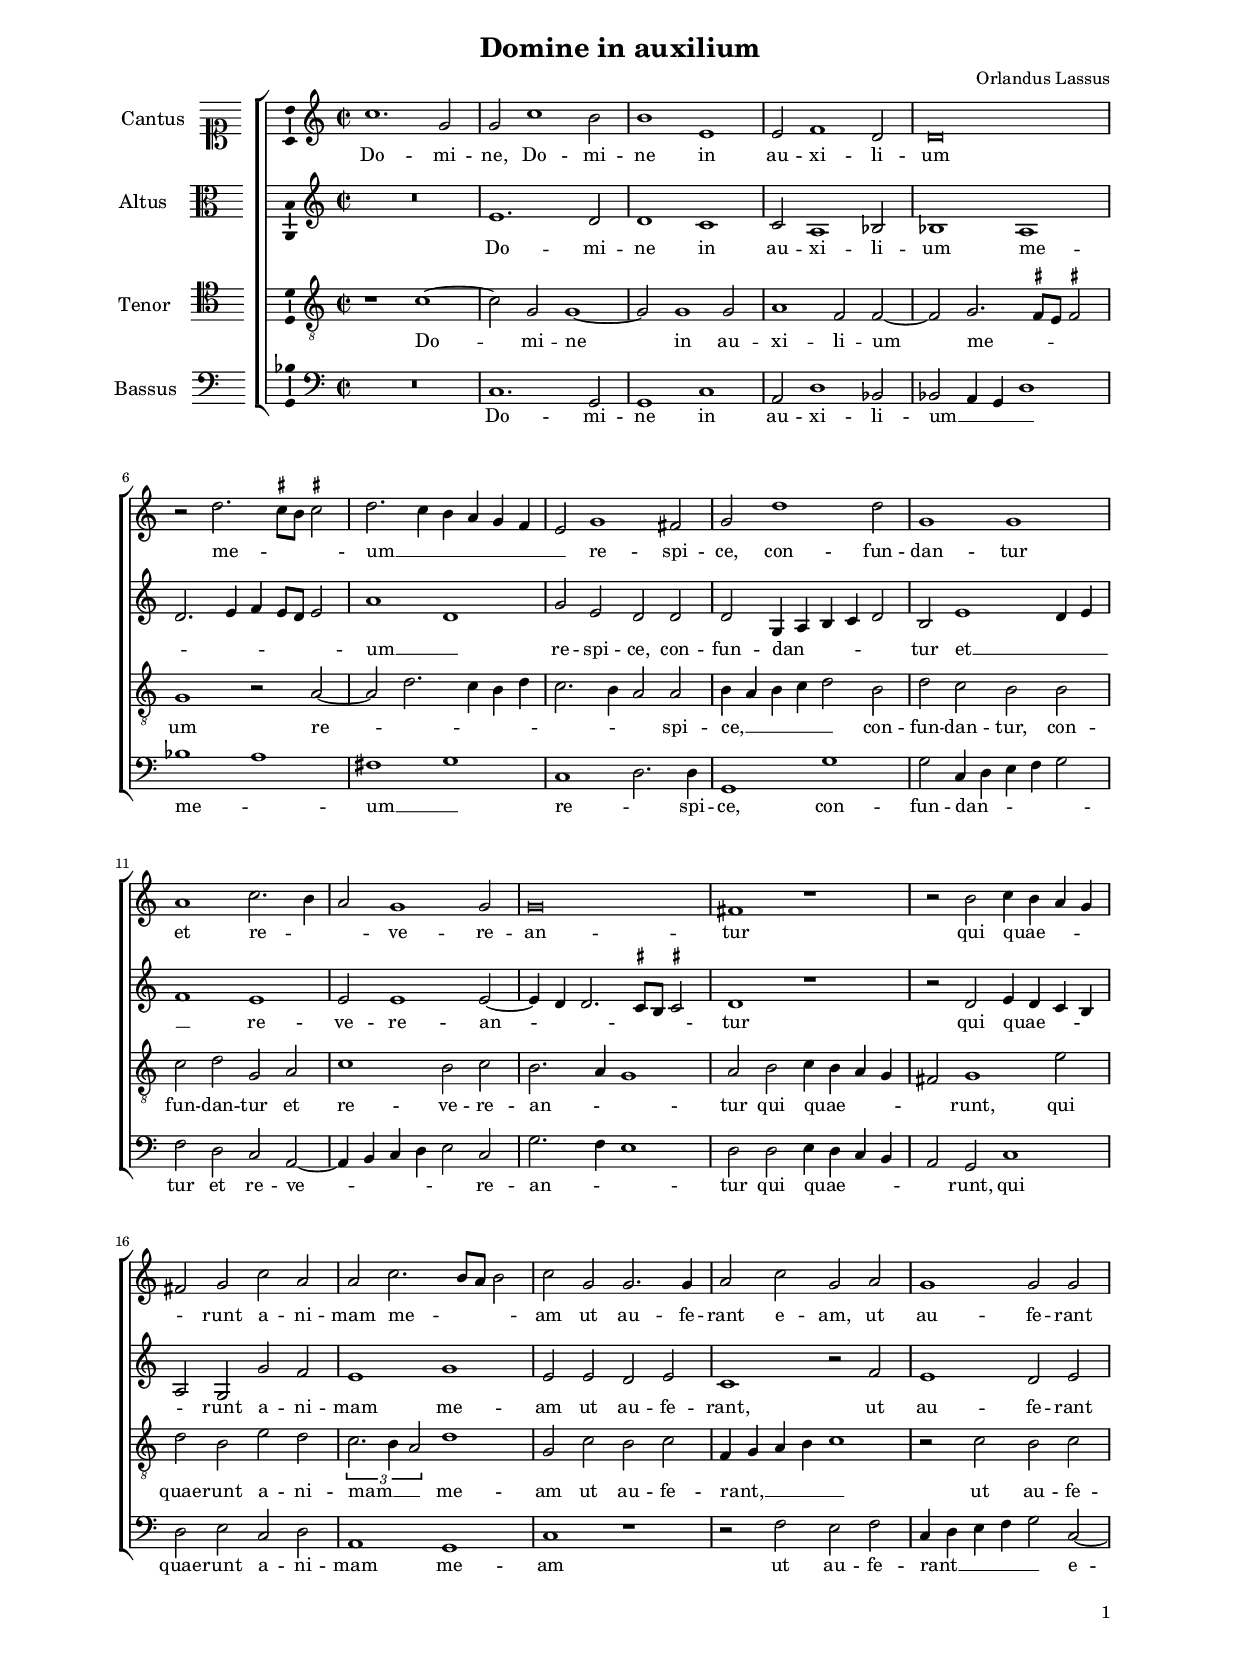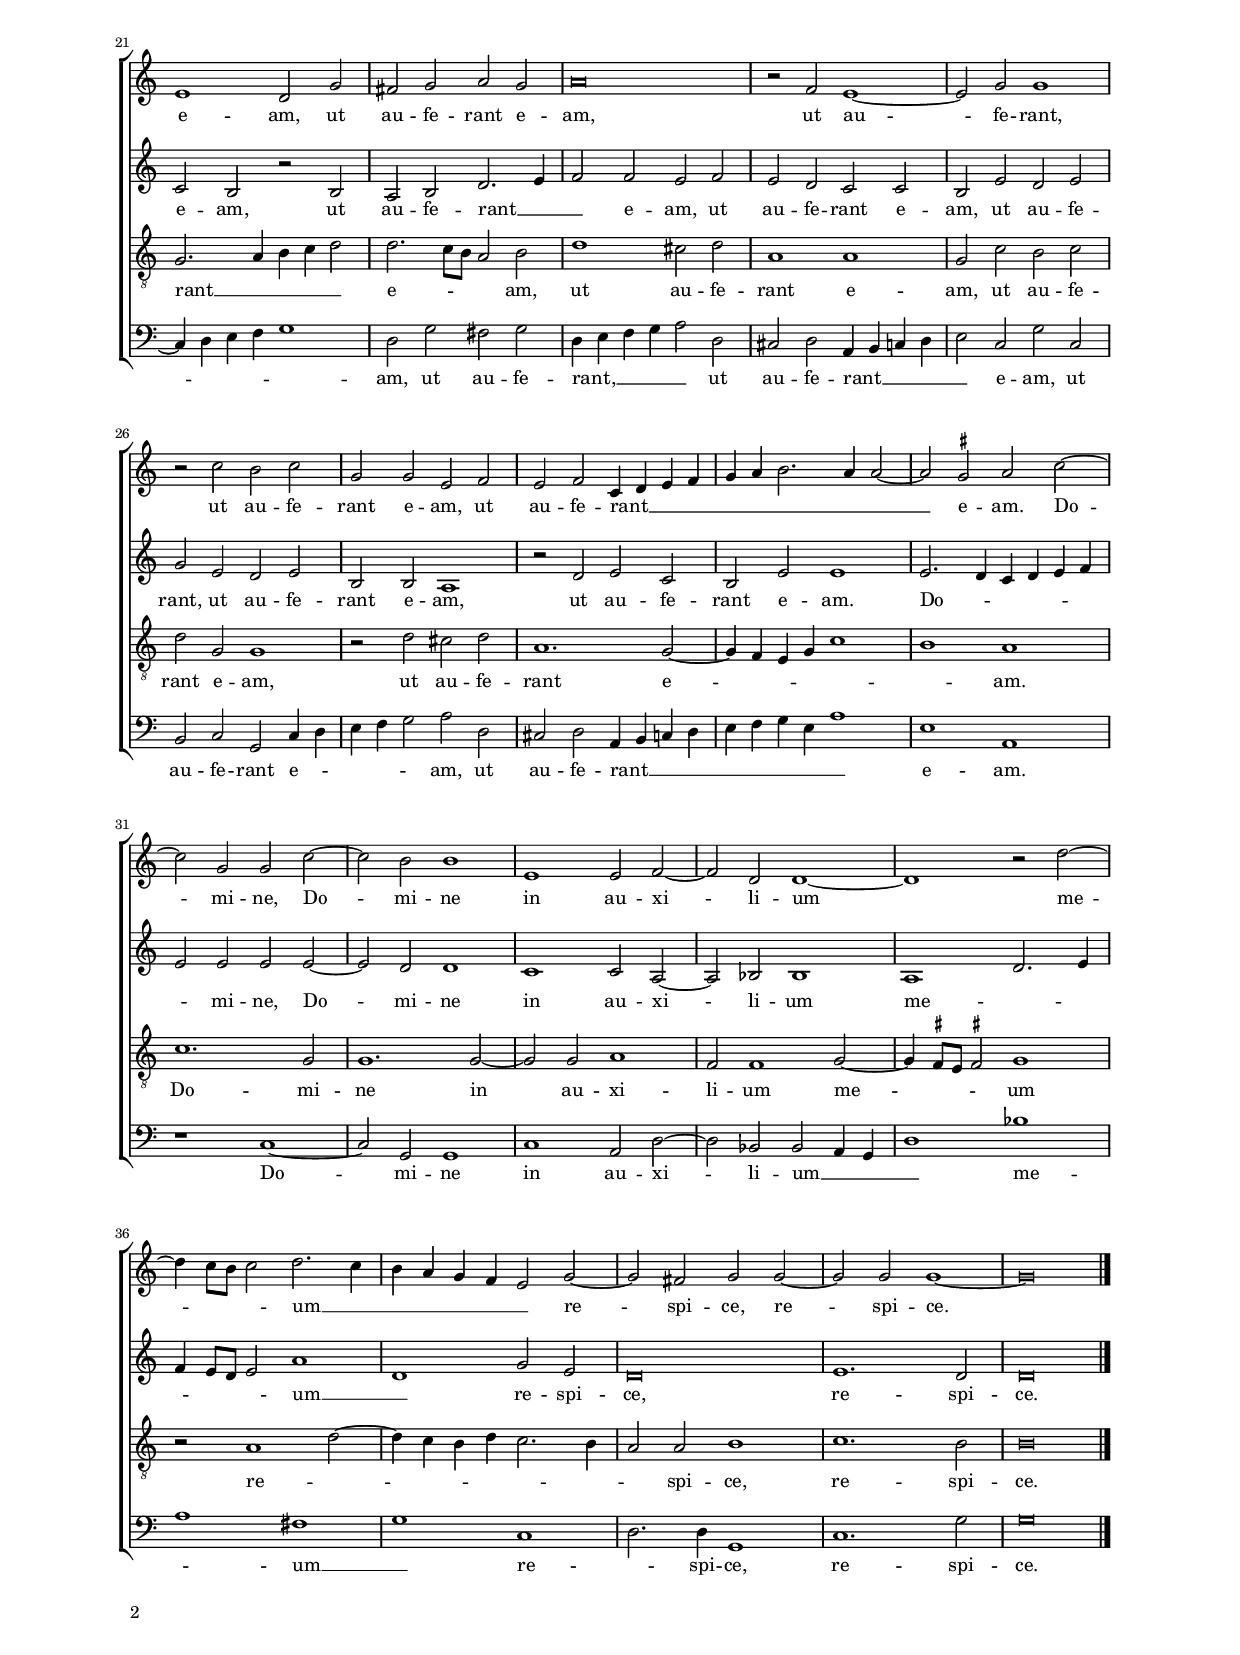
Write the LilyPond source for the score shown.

\header
{
  title="Domine in auxilium"
  composer="Orlandus Lassus"
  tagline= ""
}

\version "2.22.0"
\include "deutsch.ly"
#(set-global-staff-size 15)
#(ly:set-option 'point-and-click #f)

	
global = {
	\key c \major
	\time 2/2 \set Score.measureLength = #(ly:make-moment 2/1)
    \set Score.tempoHideNote = ##t
    \tempo 2 = 90
	\skip 1*2*40 \bar "|."
	}

	ficta = { \once \set suggestAccidentals = ##t }
	
	forget = #(define-music-function (music) (ly:music?) #{
		\accidentalStyle forget
		$music
		\accidentalStyle default
		#})
    
    m = \melisma
    me = \melismaEnd


\paper
	{
	top-margin = 1.7 \cm
	bottom-margin = 1.1 \cm
	left-margin = 2.2 \cm
	right-margin = 2.2 \cm
	ragged-bottom = ##f
	ragged-last-bottom = ##f
	print-page-number = ##f
	system-system-spacing = #'((basic-distance . 17) (minimum-distance . 14) (padding . 6) (strechability . 150))
        oddFooterMarkup=\markup   \fill-line { "" \fromproperty #'page:page-number-string }
        evenFooterMarkup=\markup  \fill-line { \fromproperty #'page:page-number-string "" }
        last-bottom-spacing = #'((basic-distance . 11) (minimum-distance . 7) (padding . 4))
	systems-per-page = 4
	page-count = 2
%	min-systems-per-page = 3
	}


incipitcantus = \markup { \score {
	{
	\set Staff.instrumentName = \markup { \fontsize #1 "Cantus" }
	\key c \major
	\clef soprano
	s4 \bar ""
	}
	\layout  {
	raggedright = ##t
	indent = 1.5 \cm
	line-width = 2.4\cm
	\context { \Staff \remove Time_signature_engraver }
	\override Staff.Clef.Y-extent = #'(0 . 0)
	}} \hspace #1 }
	
      
incipitaltus = \markup { \score {
	{
	\set Staff.instrumentName = \markup { \fontsize #1 "Altus" }
	\key c \major
	\clef alto
	s4 \bar ""
	}
	\layout  {
	raggedright = ##t
	indent = 1.5 \cm
	line-width = 2.4\cm
	\context { \Staff \remove Time_signature_engraver }
	\override Staff.Clef.Y-extent = #'(0 . 0)
	}} \hspace #1 }


incipittenor = \markup { \score {
	{
	\set Staff.instrumentName = \markup { \fontsize #1 "Tenor" }
	\key c \major
	\clef tenor
	s4 \bar ""
	}
	\layout  {
	raggedright = ##t
	indent = 1.5 \cm
	line-width = 2.4\cm
	\context { \Staff \remove Time_signature_engraver }
	\override Staff.Clef.Y-extent = #'(0 . 0)
	}} \hspace #1 }


incipitbassus = \markup { \score {
	{
	\set Staff.instrumentName = \markup { \fontsize #1 "Bassus" }
	\key c \major
	\clef bass
	s4 \bar ""
	}
	\layout  {
	raggedright = ##t
	indent = 1.5 \cm
	line-width = 2.4\cm
	\context { \Staff \remove Time_signature_engraver }
	\override Staff.Clef.Y-extent = #'(0 . 0)
	}} \hspace #1 }


cantus = \relative c''
	{
	c1. g2
	g2 c1 h2
	h1 e,
	e2 f1 d2
%5
	d\breve |
	r2 d'2. \m \ficta cis8 h \ficta cis!2 \me
	d2. \m c4 h a g f
	e2 \me g1 fis2
	g2 d'1 d2
%10
	g,1 g |
	a1 c2. \m h4
	a2 \me g1 g2
	g\breve
	fis1 r
%15
	r2 h c4 \m h a g
	fis2 \me g c a
	a2 c2. \m h8 a h2 \me
	c2 g g2. g4
	a2 c g a
%20
	g1 g2 g |
	e1 d2 g
	fis2 g a g
	a\breve
	r2 f e1~
%25
	e2 g g1 |
	r2 c h c
	g2 g e f
	e2 f c4 \m d e f
	g4 a h2. a4 a2~
%30
	a2 \me \ficta gis a c~ |
	c2 g g c~
	c2 h h1
	e,1 e2 f~
	f2 d d1~
%35
	d1 r2 d'~ |
	d4 \m c8 h c2 \me d2. \m c4
	h4 a g f e2 \me g~
	g2 fis g g~
	g2 g g1~
%40
	g\breve |
	}


altus = \relative c'
    {
	R\breve
	e1. d2
	d1 c
	c2 a1 b2
%5
	b1 a \m |
	d2. e4 f e8 d e2 \me
	a1 \m d, \me
	g2 e d d
	d2 g,4 \m a h c d2 \me
%10
	h2 e1 \m d4 e |
	f1 \me e
	e2 e1 e2~
	e4 \m d d2. \ficta cis8 h \ficta cis!2 \me
	d1 r
%15
	r2 d e4 \m d c h |
	a2 \me g g' f
	e1 g
	e2 e d e
	c1 r2 f
%20
	e1 d2 e |
	c2 h r h
	a h d2. \m e4
	f2 \me f e f
	e2 d c c
%25
	h2 e d e |
	g2 e d e
	h2 h a1
	r2 d e c
	h2 e e1
%30
	e2. \m d4 c d e f |
	e2 \me e e e~
	e2 d d1
	c1 c2 a~
	a2 b b1
%35
	a1 \m d2. e4 |
	f4 e8 d e2 \me a1 \m
	d,1 \me g2 e
	d\breve
	e1. d2
%40
	d\breve |
	}


tenor = \relative c'
	{
	r1 c~
	c2 g g1~
	g2 g1 g2
	a1 f2 f~
%5
	f2 g2. \m \ficta fis8 e \ficta fis!2 \me |
	g1 r2 a~
	a2 \m d2. c4 h d
	c2. h4 a2 \me a
	h4 \m a h c d2 \me h
%10
	d2 c h h |
	c2 d g, a
	c1 h2 c
	h2. \m a4 g1 \me
	a2 h c4 \m h a g
%15
	fis2 \me g1 e'2 |
	d2 h e d
	\tuplet 3/2 {c2. \m h4 a2 \me } d1
	g,2 c h c
	f,4 \m g a h c1 \me
%20
	r2 c h c |
	g2. \m a4 h c d2 \me
	d2. \m c8 h a2 \me h
	d1 cis2 d
	a1 a
%25
	g2 c h c |
	d2 g, g1
	r2 d' cis d
	a1. g2~
	g4 \m f e g c1
%30
	h1 \me a |
	c1. g2
	g1. g2~
	g2 g a1
	f2 f1 g2~
%35
	g4 \m \ficta fis8 e \ficta fis!2 \me g1 |
	r2 a1 \m d2~
	d4 c h d c2. h4
	a2 \me a h1
	c1. h2
%40
	h\breve |
	}


bassus = \relative c
	{
	R\breve
	c1. g2
	g1 c
	a2 d1 b2
%5
	b2 \m a4 g d'1 \me |
	b'1 \m a \me
	fis1 \m g \me
	c,1 \m d2. \me d4
	g,1 g'
%10
	g2 c,4 \m d e f g2 \me |
	f2 d c a~
	a4 \m h c d e2 \me c
	g'2. \m f4 e1 \me
	d2 d e4 \m d c h
%15
	a2 \me g c1 |
	d2 e c d
	a1 g
	c1 r
	r2 f e f
%20
	c4 \m d e f g2 \me c,~
	c4 \m d e f g1 \me
	d2 g fis g
	d4 \m e f g a2 \me d,
	cis2 d a4 \m h c d
%25
	e2 \me c g' c, |
	h2 c g c4 \m d
	e4 f g2 \me a d,
	cis2 d a4 \m h c d
	e4 f g e a1 \me
%30
	e1 a, |
	r1 c~
	c2 g g1
	c1 a2 d~
	d2 b b \m a4 g
%35
	d'1 \me b' \m |
	a1 \me fis \m
	g1 \me c, \m
	d2. \me d4 g,1
	c1. g'2
%40
	g\breve |
	}
	
lyricscantus = \lyricmode {
	Do -- mi -- ne,
	Do -- mi -- ne in au -- xi -- li -- um me -- um __ re -- spi -- ce,
	con -- fun -- dan -- tur et re -- ve -- re -- an -- tur
	qui quae -- runt a -- ni -- mam me -- am
	ut au -- fe -- rant e -- am,
	ut au -- fe -- rant e -- am,
	ut au -- fe -- rant e -- am,
	ut au -- fe -- rant,
	ut au -- fe -- rant e -- am,
	ut au -- fe -- rant __ e -- am.
	Do -- mi -- ne,
	Do -- mi -- ne in au -- xi -- li -- um me -- um __ re -- spi -- ce, re -- spi -- ce.
	}


lyricsaltus = \lyricmode {
	Do -- mi -- ne in au -- xi -- li -- um me -- um __ re -- spi -- ce,
	con -- fun -- dan -- tur et __ re -- ve -- re -- an -- tur
	qui quae -- runt a -- ni -- mam me -- am
	ut au -- fe -- rant,
	ut au -- fe -- rant e -- am,
	ut au -- fe -- rant __ e -- am,
	ut au -- fe -- rant e -- am,
	ut au -- fe -- rant,
	ut au -- fe -- rant e -- am,
	ut au -- fe -- rant e -- am.
	Do -- mi -- ne,
	Do -- mi -- ne in au -- xi -- li -- um me -- um __ re -- spi -- ce, re -- spi -- ce.
	}
	

lyricstenor = \lyricmode {
	Do -- mi -- ne in au -- xi -- li -- um me -- um re -- spi -- ce, __
	con -- fun -- dan -- tur,
	con -- fun -- dan -- tur et re -- ve -- re -- an -- tur
	qui quae -- runt,
	qui quae -- runt a -- ni -- mam __ me -- am
	ut au -- fe -- rant, __
	ut au -- fe -- rant __ e -- am,
	ut au -- fe -- rant e -- am,
	ut au -- fe -- rant e -- am,
	ut au -- fe -- rant e -- am.
	Do -- mi -- ne in au -- xi -- li -- um me -- um re -- spi -- ce, re -- spi -- ce.
	}


lyricsbassus = \lyricmode {
	Do -- mi -- ne in au -- xi -- li -- um __ me -- um __ re -- spi -- ce,
	con -- fun -- dan -- tur et re -- ve -- re -- an -- tur
	qui quae -- runt,
	qui quae -- runt a -- ni -- mam me -- am
	ut au -- fe -- rant __ e -- am,
	ut au -- fe -- rant, __
	ut au -- fe -- rant __ e -- am,
	ut au -- fe -- rant e -- am,
	ut au -- fe -- rant __ e -- am.
	Do -- mi -- ne in au -- xi -- li -- um __ me -- um __ re -- spi -- ce, re -- spi -- ce.
	}
	

\score
{  
	\new ChoirStaff \with { \override StaffGrouper.staff-staff-spacing.basic-distance = #12 }
	<<
	
	\new Staff << \global
	\new Voice="v1" {
		\set Staff.instrumentName=\incipitcantus
		\set Staff.midiInstrument = "reed organ"
		\clef "treble"
		\cantus }
	\new Lyrics \lyricsto "v1" {\lyricscantus }
	>>
	
	
	\new Staff << \global
	\new Voice="v2" {
		\set Staff.instrumentName=\incipitaltus
		\set Staff.midiInstrument = "reed organ"
		\clef "treble" 
		\altus}
	\new Lyrics \lyricsto "v2" {\lyricsaltus }
	>>

	
	\new Staff << \global
	\new Voice="v3" {
		\set Staff.instrumentName=\incipittenor
		\set Staff.midiInstrument = "reed organ"
		\clef "G_8"
		\tenor }
	\new Lyrics \lyricsto "v3" {\lyricstenor }
	>>
	
	
	\new Staff << \global
	\new Voice="v4" {
		\set Staff.instrumentName=\incipitbassus
		\set Staff.midiInstrument = "reed organ"
		\clef "bass" 
		\bassus }
	\new Lyrics \lyricsto "v4" {\lyricsbassus}
	>>
	
	>>
		
	\layout
	{
	indent = 2.3 \cm
%	\context { \Lyrics \override VerticalAxisGroup.nonstaff-relatedstaff-spacing.padding = #2 }
%	\context { \Lyrics \override LyricText.font-size = #1 }
	\context { \Staff \override TimeSignature.break-visibility = #end-of-line-invisible }
    \context { \Staff \consists "Ambitus_engraver" }
	\context { \Score \override BarNumber.padding = #2 }
	\context { \Voice \override NoteHead.style = #'baroque }
	}
	
\midi
	{
	}
	
}


% EOF
